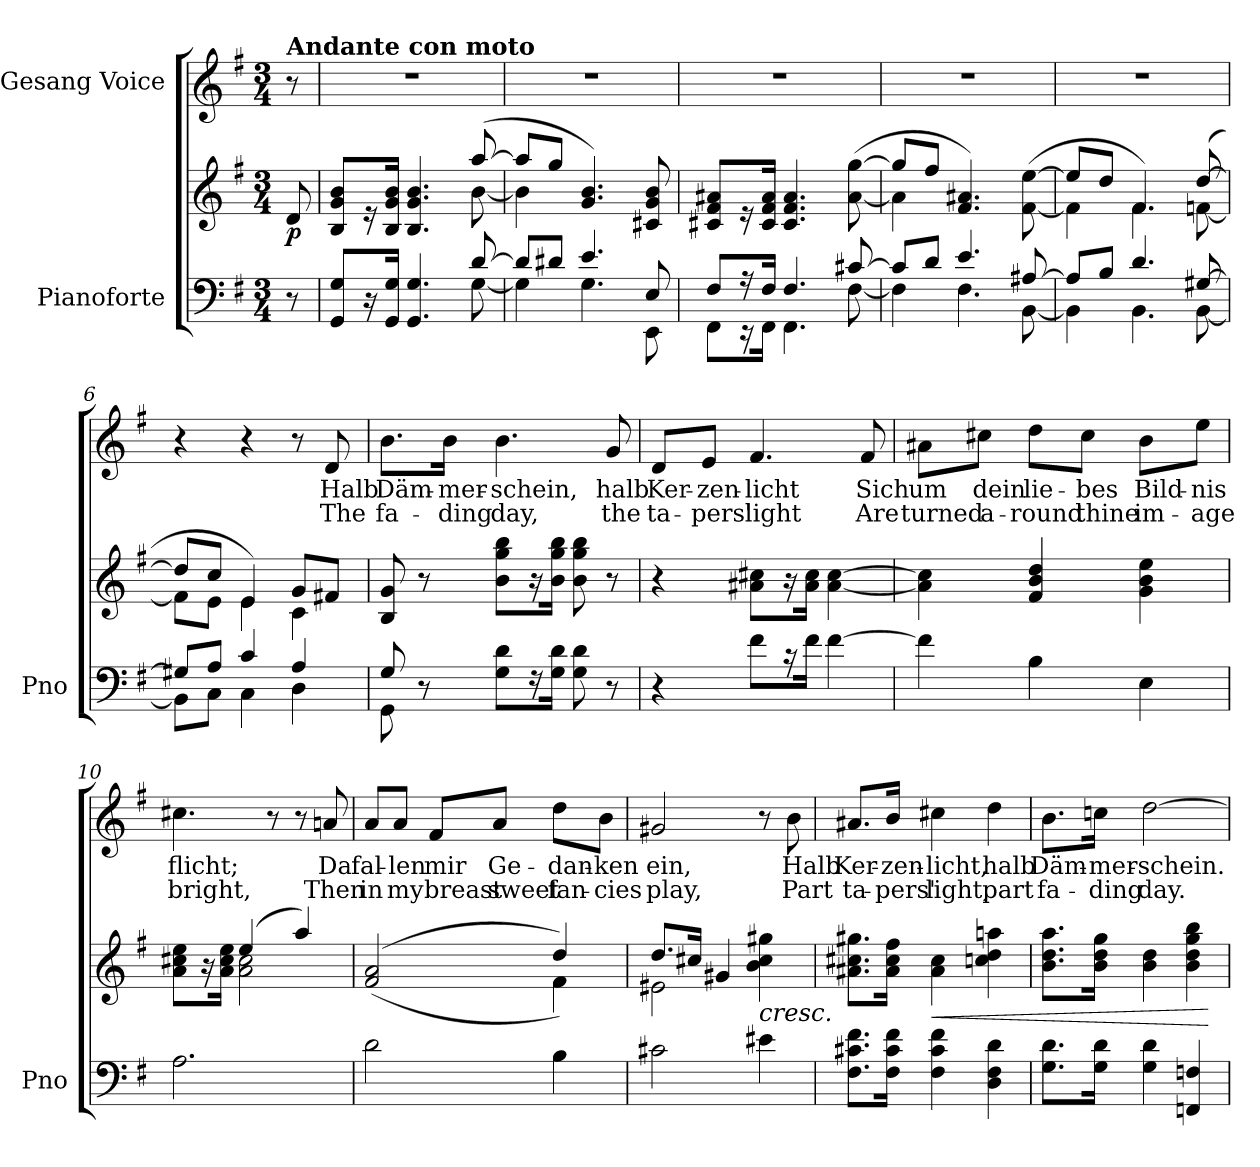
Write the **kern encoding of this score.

**kern	**kern	**dynam	**kern	**text	**text
*part2	*part2	*part2	*part1	*part1	*part1
*staff3	*staff2	*staff2/3	*staff1	*staff1	*staff1
*I"Pianoforte	*	*	*I"Gesang Voice	*	*
*I'Pno	*	*	*	*	*
*clefF4	*clefG2	*	*clefG2	*	*
*k[f#]	*k[f#]	*	*k[f#]	*	*
*M3/4	*M3/4	*	*M3/4	*	*
=	=	=	=	=	=
!	!	!	!LO:TX:a:B:t=Andante con moto	!	!
!	!	!LO:DY:b	!	!	!
8r	8d/	p	8r	.	.
=1	=1	=1	=1	=1	=1
*^	*^	*	*	*	*
8GG/ 8G/L	8ryy	8B/ 8g/ 8b/L	8ryy	.	2.r	.	.
*v	*v	*	*	*	*	*	*
*	*v	*v	*	*	*	*
16r	16r	.	.	.	.
16GG/ 16G/Jk	16B/ 16g/ 16b/Jk	.	.	.	.
4.GG/ 4.G/	4.B/ 4.g/ 4.b/	.	.	.	.
*^	*^	*	*	*	*
[8d/	[8G\	(>[8aa/	[8b\	.	.	.	.
=2	=2	=2	=2	=2	=2	=2	=2
8d/L]	4G\]	8aa/L]	4b\]	.	2.r	.	.
8d#X/J	.	8gg/J	.	.	.	.	.
4.e/	4.G\	4.g/ 4.b/)	2ryy	.	.	.	.
8E/	8EE\	8c#X/ 8g/ 8b/	.	.	.	.	.
*	*	*v	*v	*	*	*	*
=3	=3	=3	=3	=3	=3	=3
8F#/L	8FF#\L	8c#X/ 8f#/ 8a#X/L	.	2.r	.	.
16r	16r	16r	.	.	.	.
16F#/Jk	16FF#\Jk	16c#/ 16f#/ 16a#/Jk	.	.	.	.
4.F#/	4.FF#\	4.c#/ 4.f#/ 4.a#/	.	.	.	.
[8c#X/	[8F#\	(>[8a#\ [8gg\	.	.	.	.
=4	=4	=4	=4	=4	=4	=4
*	*	*^	*	*	*	*
8c#/L]	4F#\]	8gg/L]	4a#\]	.	2.r	.	.
8d/J	.	8ff#/J	.	.	.	.	.
4.e/	4.F#\	4.f#/ 4.a#X/)	2ryy	.	.	.	.
[8A#X/	[8BB\	(>[8f#\ [8ee\	.	.	.	.	.
=5	=5	=5	=5	=5	=5	=5	=5
8A#/L]	4BB\]	8ee/L]	4f#\]	.	2.r	.	.
8B/J	.	8dd/J	.	.	.	.	.
4.d/	4.BB\	4.f#/)	4.f#\	.	.	.	.
[8G#X/	[8BB\	(>[8dd/	[8fn\	.	.	.	.
!!LO:LB:g=z
=6	=6	=6	=6	=6	=6	=6	=6
8G#X/L]	8BB\L]	8dd/L]	8fn\L]	.	4r	.	.
8A/J	8C\J	8cc/J	8e\J	.	.	.	.
4c/	4C\	4e/)	4e\	.	4r	.	.
4A/	4D\	8g/L	4c\	.	8r	.	.
!	!	!	!	!	!	!LO:LY:b	!LO:LY:b
.	.	8f#X/J	.	.	8d/	Halb	The
*	*	*v	*v	*	*	*	*
=7	=7	=7	=7	=7	=7	=7
!	!	!	!	!	!LO:LY:b	!LO:LY:b
8G/	8GG\	8B/ 8g/	.	8.b\L	Däm-	fa-
8r	2ryy	8r	.	.	.	.
!	!	!	!	!	!LO:LY:b	!LO:LY:b
.	.	.	.	16b\Jk	-mer-	-ding
!	!	!	!	!	!LO:LY:b	!LO:LY:b
8G\ 8d\L	.	8b\ 8gg\ 8bb\L	.	4.b\	-schein,	day,
16rF	.	16r	.	.	.	.
16G\ 16d\Jk	.	16b\ 16gg\ 16bb\Jk	.	.	.	.
8G\ 8d\	.	8b\ 8gg\ 8bb\	.	.	.	.
!	!	!	!	!	!LO:LY:b	!LO:LY:b
8r	8ryy	8r	.	8g/	halb	the
=8	=8	=8	=8	=8	=8	=8
!	!	!	!	!	!LO:LY:b	!LO:LY:b
*v	*v	*	*	*	*	*
4r	4r	.	8d/L	Ker-	ta-
!	!	!	!	!LO:LY:b	!LO:LY:b
.	.	.	8e/J	-zen-	-pers'
!	!	!	!	!LO:LY:b	!LO:LY:b
8f#\L	8a#X\ 8cc#X\L	.	4.f#/	-licht	light
16rc	16r	.	.	.	.
16f#\Jk	16a#\ 16cc#\Jk	.	.	.	.
[4f#\	[4a#\ [4cc#\	.	.	.	.
!	!	!	!	!LO:LY:b	!LO:LY:b
.	.	.	8f#/	Sich	Are
=9	=9	=9	=9	=9	=9
!	!	!	!	!LO:LY:b	!LO:LY:b
4f#\]	4a#\] 4cc#\]	.	8a#X\L	um	turned
!	!	!	!	!LO:LY:b	!LO:LY:b
.	.	.	8cc#X\J	dein	a-
!	!	!	!	!LO:LY:b	!LO:LY:b
4B\	4f#/ 4b/ 4dd/	.	8dd\L	lie-	-round
!	!	!	!	!LO:LY:b	!LO:LY:b
.	.	.	8cc#\J	-bes	thine
!	!	!	!	!LO:LY:b	!LO:LY:b
4E\	4g\ 4b\ 4ee\	.	8b\L	Bild-	im-
!	!	!	!	!LO:LY:b	!LO:LY:b
.	.	.	8ee\J	-nis	-age
=10	=10	=10	=10	=10	=10
*	*^	*	*	*	*
!	!	!	!	!	!LO:LY:b	!LO:LY:b
2.A\	8a\ 8cc#X\ 8ee\L	4ryy	.	4.cc#X\	flicht;	bright,
.	16r	.	.	.	.	.
.	16a\ 16cc#\ 16ee\Jk	.	.	.	.	.
.	(>4ee/	2a\ 2cc#\	.	.	.	.
.	.	.	.	8r	.	.
.	4aa/)	.	.	8r	.	.
!	!	!	!	!	!LO:LY:b	!LO:LY:b
.	.	.	.	8an/	Da	Then
!!LO:LB:g=z
=11	=11	=11	=11	=11	=11	=11
!	!	!	!	!	!LO:LY:b	!LO:LY:b
2d\	(<(<2f#/ 2a/	2ryy	.	8a/L	fal-	in
!	!	!	!	!	!LO:LY:b	!LO:LY:b
.	.	.	.	8a/J	-len	my
!	!	!	!	!	!LO:LY:b	!LO:LY:b
.	.	.	.	8f#/L	mir	breast
!	!	!	!	!	!LO:LY:b	!LO:LY:b
.	.	.	.	8a/J	Ge-	sweet
!	!	!	!	!	!LO:LY:b	!LO:LY:b
4B\	4dd/))	4f#\	.	8dd\L	-dan-	fan-
!	!	!	!	!	!LO:LY:b	!LO:LY:b
.	.	.	.	8b\J	-ken	-cies
=12	=12	=12	=12	=12	=12	=12
!	!	!	!	!	!LO:LY:b	!LO:LY:b
2c#X\	8.dd/L	2e#X\	.	2g#X/	ein,	play,
.	16cc#X/Jk	.	.	.	.	.
.	4g#X/	.	.	.	.	.
!	!LO:TX:b:i:t=cresc.	!	!	!	!	!
4e#X\	4b\ 4cc#\ 4gg#X\	4ryy	.	8r	.	.
!	!	!	!	!	!LO:LY:b	!LO:LY:b
.	.	.	.	8b\	Halb	Part
*	*v	*v	*	*	*	*
=13	=13	=13	=13	=13	=13
!	!	!	!	!LO:LY:b	!LO:LY:b
8.F#\ 8.c#X\ 8.f#\L	8.a#X\ 8.cc#X\ 8.gg#X\L	.	8.a#X/L	Ker-	ta-
!	!	!	!	!LO:LY:b	!LO:LY:b
16F#\ 16c#\ 16f#\Jk	16a#\ 16cc#\ 16ff#\Jk	.	16b/Jk	-zen-	-pers'
!	!	!LO:HP:b	!	!LO:LY:b	!LO:LY:b
4F#\ 4c#\ 4f#\	4a#\ 4cc#\	<	4cc#X\	-licht,	light,
!	!	!	!	!LO:LY:b	!LO:LY:b
4D\ 4F#\ 4d\	4ccn\ 4dd\ 4aan\	.	4dd\	halb	part
=14	=14	=14	=14	=14	=14
!	!	!	!	!LO:LY:b	!LO:LY:b
8.G\ 8.d\L	8.b\ 8.dd\ 8.aa\L	.	8.b\L	Däm-	fa-
!	!	!	!	!LO:LY:b	!LO:LY:b
16G\ 16d\Jk	16b\ 16dd\ 16gg\Jk	.	16ccn\Jk	-mer-	-ding
!	!	!	!	!LO:LY:b	!LO:LY:b
4G\ 4d\	4b\ 4dd\	.	[2dd\	-schein.	day.
4FFn/ 4Fn/	4b\ 4dd\ 4gg\ 4bb\	.	.	.	.
.	.	[	.	.	.
=	=	=	=	=	=
*-	*-	*-	*-	*-	*-
